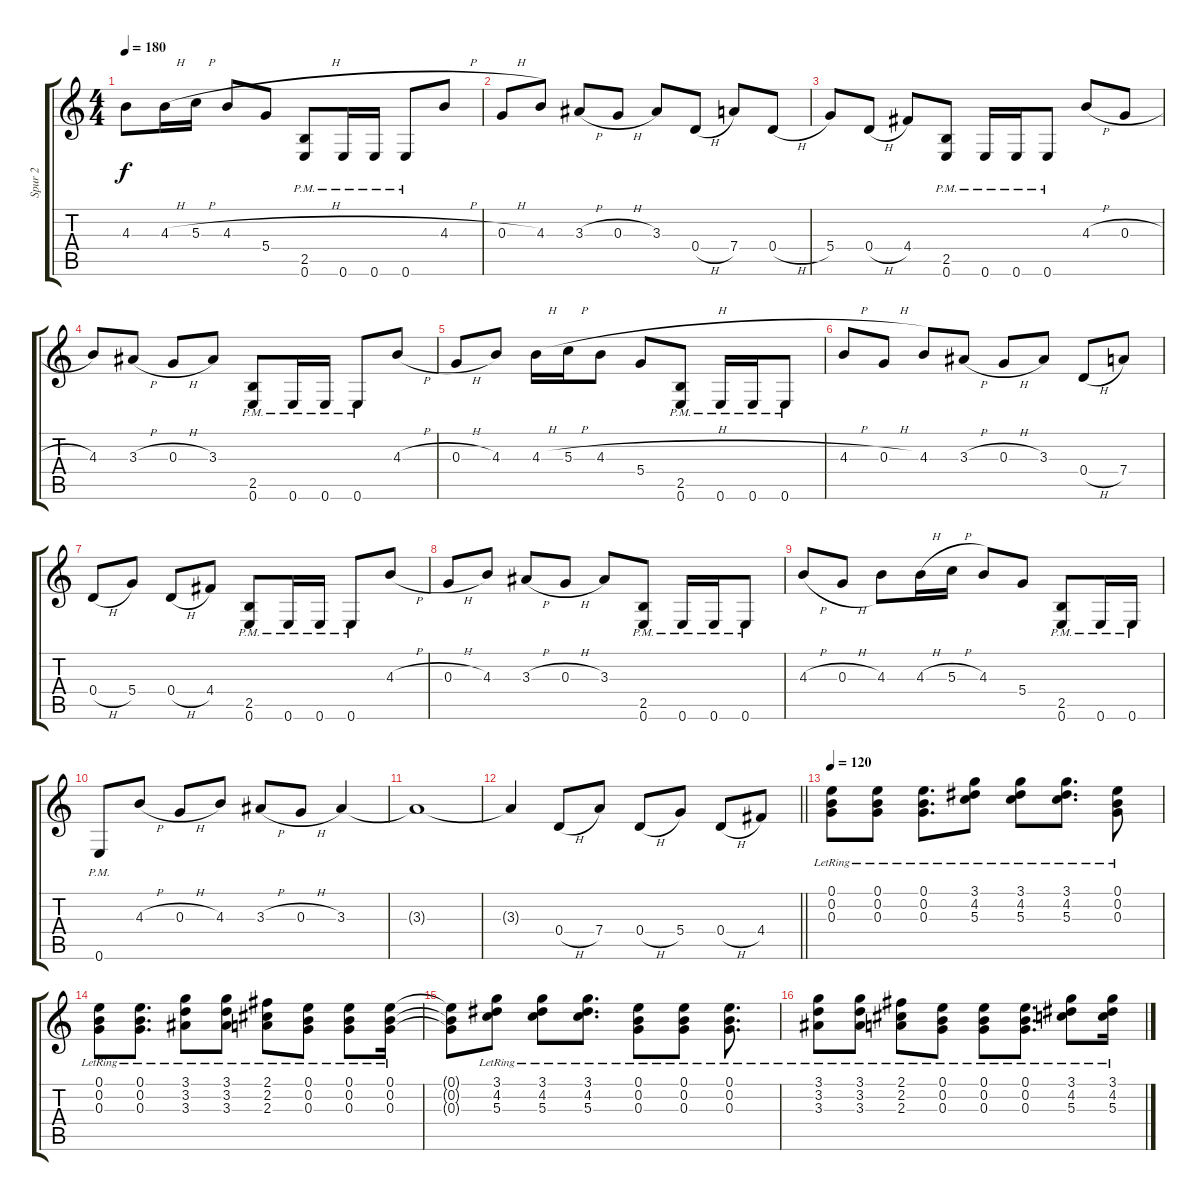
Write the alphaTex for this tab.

\track ("Spur 2" "Spur 2") {instrument overdrivenguitar}
\staff {score tabs}
\tuning (E4 B3 G3 D3 A2 E2) {hide}
\ts (4 4)
\tempo 180
\clef g2
\ks c
4.3.8{dy f} 4.3{h}.16 5.3{h}.16 4.3{h}.8 5.4.8 (2.5 0.6{pm}).8 0.6{pm}.16 0.6{pm}.16 0.6{pm}.8 4.3{h}.8 |
0.3{h}.8 4.3.8 3.3{h}.8 0.3{h}.8 3.3.8 0.4{h}.8 7.4.8 0.4{h}.8 |
5.4.8 0.4{h}.8 4.4.8 (2.5 0.6{pm}).8 0.6{pm}.16 0.6{pm}.16 0.6{pm}.8 4.3{h}.8 0.3{h}.8 |
4.3.8 3.3{h}.8 0.3{h}.8 3.3.8 (2.5 0.6{pm}).8 0.6{pm}.16 0.6{pm}.16 0.6{pm}.8 4.3{h}.8 |
0.3{h}.8 4.3.8 4.3{h}.16 5.3{h}.16 4.3{h}.8 5.4.8 (2.5 0.6{pm}).8 0.6{pm}.16 0.6{pm}.16 0.6{pm}.8 |
4.3{h}.8 0.3{h}.8 4.3.8 3.3{h}.8 0.3{h}.8 3.3.8 0.4{h}.8 7.4.8 |
0.4{h}.8 5.4.8 0.4{h}.8 4.4.8 (2.5 0.6{pm}).8 0.6{pm}.16 0.6{pm}.16 0.6{pm}.8 4.3{h}.8 |
0.3{h}.8 4.3.8 3.3{h}.8 0.3{h}.8 3.3.8 (2.5 0.6{pm}).8 0.6{pm}.16 0.6{pm}.16 0.6{pm}.8 |
4.3{h}.8 0.3{h}.8 4.3.8 4.3{h}.16 5.3{h}.16 4.3.8 5.4.8 (2.5 0.6{pm}).8 0.6{pm}.16 0.6{pm}.16 |
0.6{pm}.8 4.3{h}.8 0.3{h}.8 4.3.8 3.3{h}.8 0.3{h}.8 3.3.4 |
3.3{t}.1 |
\barLineRight lightlight
3.3{t}.4 0.4{h}.8 7.4.8 0.4{h}.8 5.4.8 0.4{h}.8 4.4.8 |
\tempo 120
(0.1{lr} 0.2{lr} 0.3{lr}).8{volume 10} (0.1{lr} 0.2{lr} 0.3{lr}).8 (0.1{lr} 0.2{lr} 0.3{lr}).8{d} (3.1{lr} 4.2{lr} 5.3{lr}).8 (3.1{lr} 4.2{lr} 5.3{lr}).8 (3.1{lr} 4.2{lr} 5.3{lr}).8{d} (0.1{lr} 0.2{lr} 0.3{lr}).8 |
(0.1{lr} 0.2{lr} 0.3{lr}).8 (0.1{lr} 0.2{lr} 0.3{lr}).8{d} (3.1{lr} 3.2{lr} 3.3{lr}).8 (3.1{lr} 3.2{lr} 3.3{lr}).8 (2.1{lr} 2.2{lr} 2.3{lr}).8 (0.1{lr} 0.2{lr} 0.3{lr}).8 (0.1{lr} 0.2{lr} 0.3{lr}).8 (0.1{lr} 0.2{lr} 0.3{lr}).16 |
(0.1{t} 0.2{t} 0.3{t}).8 (3.1{lr} 4.2{lr} 5.3{lr}).8 (3.1{lr} 4.2{lr} 5.3{lr}).8 (3.1{lr} 4.2{lr} 5.3{lr}).8{d} (0.1{lr} 0.2{lr} 0.3{lr}).8 (0.1{lr} 0.2{lr} 0.3{lr}).8 (0.1{lr} 0.2{lr} 0.3{lr}).8{d} |
(3.1{lr} 3.2{lr} 3.3{lr}).8 (3.1{lr} 3.2{lr} 3.3{lr}).8 (2.1{lr} 2.2{lr} 2.3{lr}).8 (0.1{lr} 0.2{lr} 0.3{lr}).8 (0.1{lr} 0.2{lr} 0.3{lr}).8 (0.1{lr} 0.2{lr} 0.3{lr}).8{d} (3.1{lr} 4.2{lr} 5.3{lr}).8 (3.1{lr} 4.2{lr} 5.3{lr}).16
